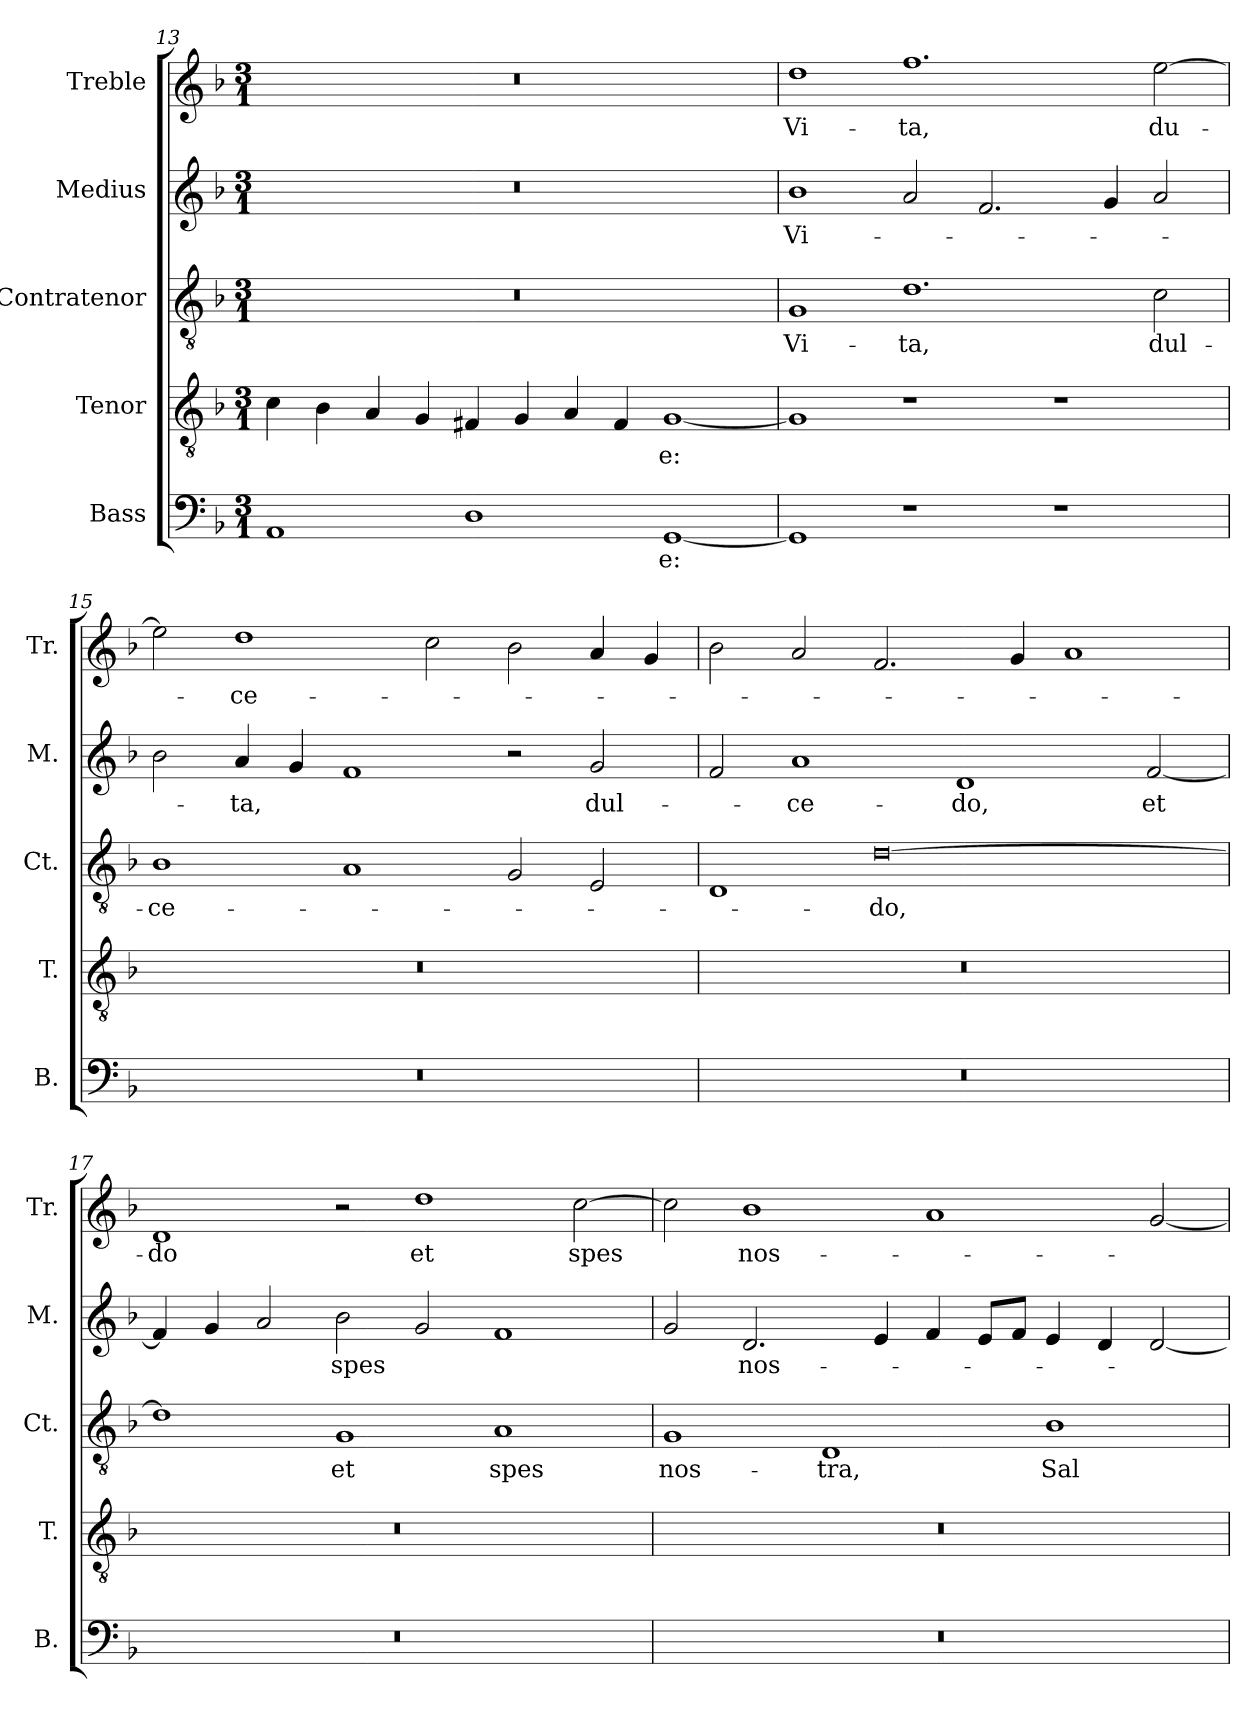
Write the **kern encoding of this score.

**kern	**text	**kern	**text	**kern	**text	**kern	**text	**kern	**text
*part5	*part5	*part4	*part4	*part3	*part3	*part2	*part2	*part1	*part1
*staff5	*staff5	*staff4	*staff4	*staff3	*staff3	*staff2	*staff2	*staff1	*staff1
*I"Bass	*	*I"Tenor	*	*I"Contratenor	*	*I"Medius	*	*I"Treble	*
*I'B.	*	*I'T.	*	*I'Ct.	*	*I'M.	*	*I'Tr.	*
*clefF4	*	*clefGv2	*	*clefGv2	*	*clefG2	*	*clefG2	*
*	*	*ITrd7c12	*	*ITrd7c12	*	*	*	*	*
*k[b-]	*	*k[b-]	*	*k[b-]	*	*k[b-]	*	*k[b-]	*
*d:	*	*d:	*	*d:	*	*d:	*	*d:	*
*M3/1	*	*M3/1	*	*M3/1	*	*M3/1	*	*M3/1	*
=13	=13	=13	=13	=13	=13	=13	=13	=13	=13
!	!	!	!	!LO:N:vis=1	!	!LO:N:vis=1	!	!LO:N:vis=1	!
1AAi	.	4Ci\	.	0.r	.	0.r	.	0.r	.
.	.	4BB-i\	.	.	.	.	.	.	.
.	.	4AAi/	.	.	.	.	.	.	.
.	.	4GGi/	.	.	.	.	.	.	.
1Di	.	4FF#Xi/	.	.	.	.	.	.	.
.	.	4GGi/	.	.	.	.	.	.	.
.	.	4AAi/	.	.	.	.	.	.	.
.	.	4FF#i/	.	.	.	.	.	.	.
!	!LO:LY:b:color=#000000	!	!	!	!	!	!	!	!
!	!	!	!LO:LY:b:color=#000000	!	!	!	!	!	!
[<1GGi	-e:	[<1GGi	-e:	.	.	.	.	.	.
=14	=14	=14	=14	=14	=14	=14	=14	=14	=14
!	!	!	!	!	!LO:LY:b:color=#000000	!	!	!	!
!	!	!	!	!	!	!	!LO:LY:b:color=#000000	!	!
!	!	!	!	!	!	!	!	!	!LO:LY:b:color=#000000
1GGi]	.	1GGi]	.	1GGi	Vi-	1b-i	Vi-	1ddi	Vi-
!	!	!	!	!	!LO:LY:b:color=#000000	!	!	!	!
!	!	!	!	!	!	!	!	!	!LO:LY:b:color=#000000
1r	.	1r	.	1.Di	-ta,	2ai/	.	1.ffi	-ta,
.	.	.	.	.	.	2.fi/	.	.	.
1r	.	1r	.	.	.	.	.	.	.
.	.	.	.	.	.	4gi/	.	.	.
!	!	!	!	!	!LO:LY:b:color=#000000	!	!	!	!
!	!	!	!	!	!	!	!	!	!LO:LY:b:color=#000000
.	.	.	.	2Ci\	dul-	2ai/	.	[>2eei\	du-
!!LO:LB:g=z
=15	=15	=15	=15	=15	=15	=15	=15	=15	=15
!LO:N:vis=1	!	!LO:N:vis=1	!	!	!	!	!	!	!
!	!	!	!	!	!LO:LY:b:color=#000000	!	!	!	!
0.r	.	0.r	.	1BB-i	-ce-	2b-i\	.	2eei\]	.
!	!	!	!	!	!	!	!LO:LY:b:color=#000000	!	!
!	!	!	!	!	!	!	!	!	!LO:LY:b:color=#000000
.	.	.	.	.	.	4ai/	-ta,	1ddi	-ce-
.	.	.	.	.	.	4gi/	.	.	.
.	.	.	.	1AAi	.	1fi	.	.	.
.	.	.	.	.	.	.	.	2cci\	.
.	.	.	.	2GGi/	.	2r	.	2b-i\	.
!	!	!	!	!	!	!	!LO:LY:b:color=#000000	!	!
.	.	.	.	2EEi/	.	2gi/	dul-	4ai/	.
.	.	.	.	.	.	.	.	4gi/	.
=16	=16	=16	=16	=16	=16	=16	=16	=16	=16
!LO:N:vis=1	!	!LO:N:vis=1	!	!	!	!	!	!	!
0.r	.	0.r	.	1DDi	.	2fi/	.	2b-i\	.
!	!	!	!	!	!	!	!LO:LY:b:color=#000000	!	!
.	.	.	.	.	.	1ai	-ce-	2ai/	.
!	!	!	!	!	!LO:LY:b:color=#000000	!	!	!	!
.	.	.	.	[>0Di	-do,	.	.	2.fi/	.
!	!	!	!	!	!	!	!LO:LY:b:color=#000000	!	!
.	.	.	.	.	.	1di	-do,	.	.
.	.	.	.	.	.	.	.	4gi/	.
.	.	.	.	.	.	.	.	1ai	.
!	!	!	!	!	!	!	!LO:LY:b:color=#000000	!	!
.	.	.	.	.	.	[<2fi/	et	.	.
=17	=17	=17	=17	=17	=17	=17	=17	=17	=17
!LO:N:vis=1	!	!LO:N:vis=1	!	!	!	!	!	!	!
!	!	!	!	!	!	!	!	!	!LO:LY:b:color=#000000
0.r	.	0.r	.	1Di]	.	4fi/]	.	1di	-do
.	.	.	.	.	.	4gi/	.	.	.
.	.	.	.	.	.	2ai/	.	.	.
!	!	!	!	!	!LO:LY:b:color=#000000	!	!	!	!
!	!	!	!	!	!	!	!LO:LY:b:color=#000000	!	!
.	.	.	.	1GGi	et	2b-i\	spes	2r	.
!	!	!	!	!	!	!	!	!	!LO:LY:b:color=#000000
.	.	.	.	.	.	2gi/	.	1ddi	et
!	!	!	!	!	!LO:LY:b:color=#000000	!	!	!	!
.	.	.	.	1AAi	spes	1fi	.	.	.
!	!	!	!	!	!	!	!	!	!LO:LY:b:color=#000000
.	.	.	.	.	.	.	.	[>2cci\	spes
!!LO:LB:g=z
=18	=18	=18	=18	=18	=18	=18	=18	=18	=18
!LO:N:vis=1	!	!LO:N:vis=1	!	!	!	!	!	!	!
!	!	!	!	!	!LO:LY:b:color=#000000	!	!	!	!
0.r	.	0.r	.	1GGi	nos-	2gi/	.	2cci\]	.
!	!	!	!	!	!	!	!LO:LY:b:color=#000000	!	!
!	!	!	!	!	!	!	!	!	!LO:LY:b:color=#000000
.	.	.	.	.	.	2.di/	nos-	1b-i	nos-
!	!	!	!	!	!LO:LY:b:color=#000000	!	!	!	!
.	.	.	.	1DDi	-tra,	.	.	.	.
.	.	.	.	.	.	4ei/	.	.	.
.	.	.	.	.	.	4fi/	.	1ai	.
.	.	.	.	.	.	8ei/L	.	.	.
.	.	.	.	.	.	8fi/J	.	.	.
!	!	!	!	!	!LO:LY:b:color=#000000	!	!	!	!
.	.	.	.	1BB-i	Sal-	4ei/	.	.	.
.	.	.	.	.	.	4di/	.	.	.
.	.	.	.	.	.	[<2di/	.	[<2gi/	.
=	=	=	=	=	=	=	=	=	=
*-	*-	*-	*-	*-	*-	*-	*-	*-	*-
